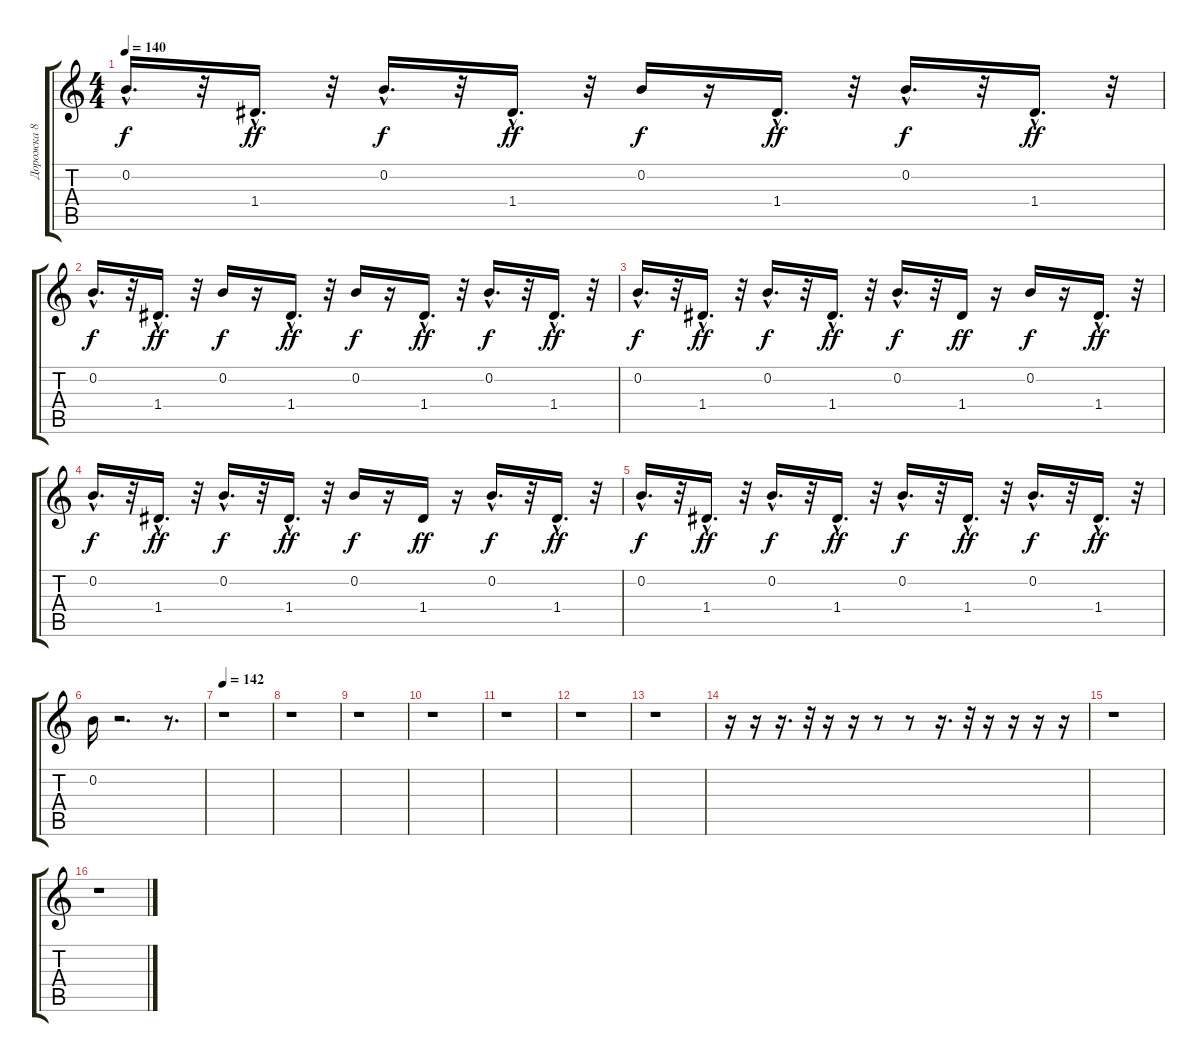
\track ("Дорожка 8" "Дорожка 8") {instrument electricguitarclean}
\staff {score tabs}
\tuning (E4 B3 G3 D3 A2 E2) {hide}
\ts (4 4)
\tempo 140
\clef g2
\ks c
0.2{hac}.16{d dy f} r.32 1.4{hac}.16{d dy ff} r.32 0.2{hac}.16{d dy f} r.32 1.4{hac}.16{d dy ff} r.32 0.2.16{dy f} r.16 1.4{hac}.16{d dy ff} r.32 0.2{hac}.16{d dy f} r.32 1.4{hac}.16{d dy ff} r.32 |
0.2{hac}.16{d dy f} r.32 1.4{hac}.16{d dy ff} r.32 0.2.16{dy f} r.16 1.4{hac}.16{d dy ff} r.32 0.2.16{dy f} r.16 1.4{hac}.16{d dy ff} r.32 0.2{hac}.16{d dy f} r.32 1.4{hac}.16{d dy ff} r.32 |
0.2{hac}.16{d dy f} r.32 1.4{hac}.16{d dy ff} r.32 0.2{hac}.16{d dy f} r.32 1.4{hac}.16{d dy ff} r.32 0.2{hac}.16{d dy f} r.32 1.4.16{dy ff} r.16 0.2.16{dy f} r.16 1.4{hac}.16{d dy ff} r.32 |
0.2{hac}.16{d dy f} r.32 1.4{hac}.16{d dy ff} r.32 0.2{hac}.16{d dy f} r.32 1.4{hac}.16{d dy ff} r.32 0.2.16{dy f} r.16 1.4.16{dy ff} r.16 0.2{hac}.16{d dy f} r.32 1.4{hac}.16{d dy ff} r.32 |
0.2{hac}.16{d dy f} r.32 1.4{hac}.16{d dy ff} r.32 0.2{hac}.16{d dy f} r.32 1.4{hac}.16{d dy ff} r.32 0.2{hac}.16{d dy f} r.32 1.4{hac}.16{d dy ff} r.32 0.2{hac}.16{d dy f} r.32 1.4{hac}.16{d dy ff} r.32 |
0.2.16 r.2{d} r.8{d} |
\tempo 142
r.1 |
r.1 |
r.1 |
r.1 |
r.1 |
r.1 |
r.1 |
r.16{volume 7 instrument electricguitarclean} r.16 r.16{d} r.32 r.16 r.16 r.8 r.8 r.16{d} r.32 r.16 r.16 r.16 r.16 |
r.1 |
r.1
